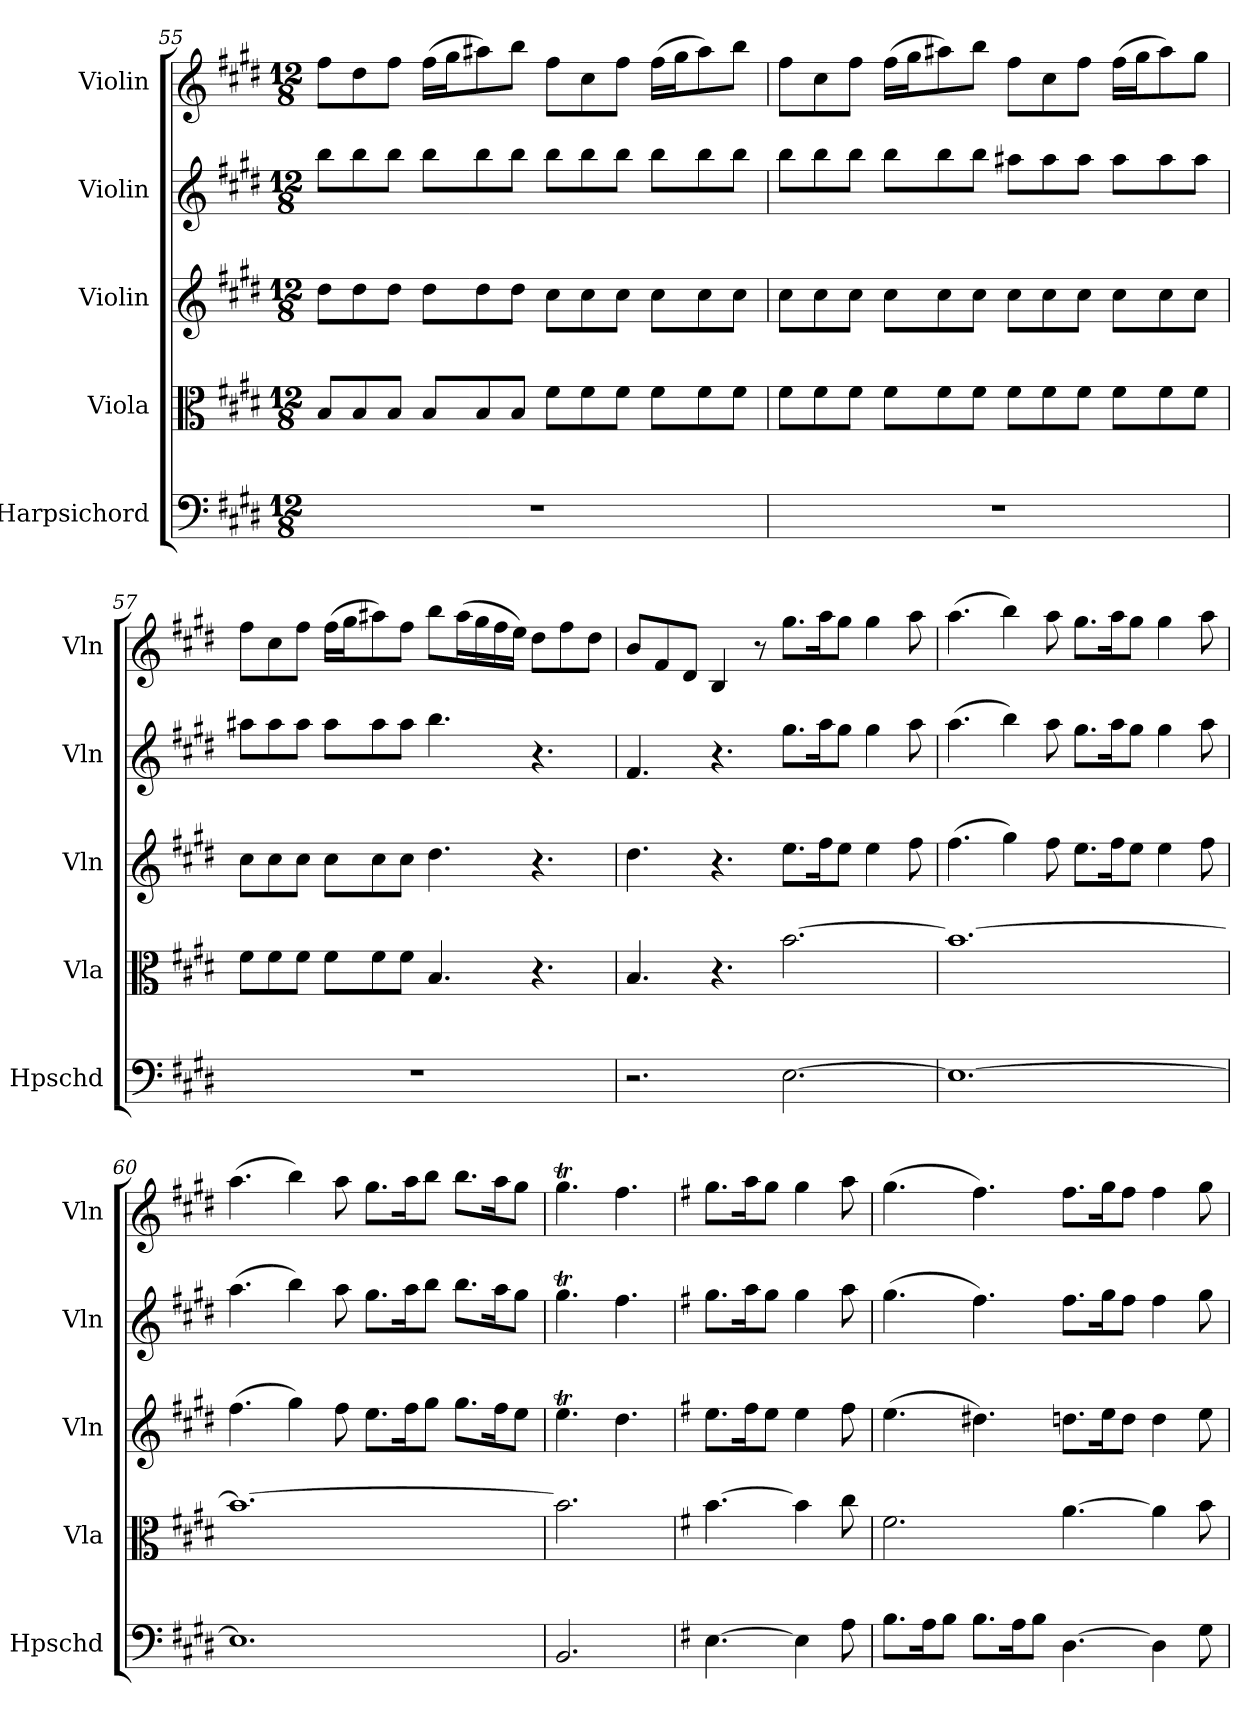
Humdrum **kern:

**kern	**kern	**kern	**kern	**kern
*part5	*part4	*part3	*part2	*part1
*staff5	*staff4	*staff3	*staff2	*staff1
*I"Harpsichord	*I"Viola	*I"Violin	*I"Violin	*I"Violin
*I'Hpschd	*I'Vla	*I'Vln	*I'Vln	*I'Vln
*clefF4	*clefC3	*clefG2	*clefG2	*clefG2
*k[f#c#g#d#]	*k[f#c#g#d#]	*k[f#c#g#d#]	*k[f#c#g#d#]	*k[f#c#g#d#]
*E:	*E:	*E:	*E:	*E:
*M12/8	*M12/8	*M12/8	*M12/8	*M12/8
=55	=55	=55	=55	=55
1.r	8B/L	8dd#\L	8bb\L	8ff#\L
.	8B/	8dd#\	8bb\	8dd#\
.	8B/J	8dd#\J	8bb\J	8ff#\J
.	8B/L	8dd#\L	8bb\L	(16ff#\LL
.	.	.	.	16gg#\J
.	8B/	8dd#\	8bb\	8aa#X\)
.	8B/J	8dd#\J	8bb\J	8bb\J
.	8f#\L	8cc#\L	8bb\L	8ff#\L
.	8f#\	8cc#\	8bb\	8cc#\
.	8f#\J	8cc#\J	8bb\J	8ff#\J
.	8f#\L	8cc#\L	8bb\L	(16ff#\LL
.	.	.	.	16gg#\J
.	8f#\	8cc#\	8bb\	8aa#\)
.	8f#\J	8cc#\J	8bb\J	8bb\J
=56	=56	=56	=56	=56
1.r	8f#\L	8cc#\L	8bb\L	8ff#\L
.	8f#\	8cc#\	8bb\	8cc#\
.	8f#\J	8cc#\J	8bb\J	8ff#\J
.	8f#\L	8cc#\L	8bb\L	(16ff#\LL
.	.	.	.	16gg#\J
.	8f#\	8cc#\	8bb\	8aa#X\)
.	8f#\J	8cc#\J	8bb\J	8bb\J
.	8f#\L	8cc#\L	8aa#X\L	8ff#\L
.	8f#\	8cc#\	8aa#\	8cc#\
.	8f#\J	8cc#\J	8aa#\J	8ff#\J
.	8f#\L	8cc#\L	8aa#\L	(16ff#\LL
.	.	.	.	16gg#\J
.	8f#\	8cc#\	8aa#\	8aa#\)
.	8f#\J	8cc#\J	8aa#\J	8gg#\J
=57	=57	=57	=57	=57
1.r	8f#\L	8cc#\L	8aa#X\L	8ff#\L
.	8f#\	8cc#\	8aa#\	8cc#\
.	8f#\J	8cc#\J	8aa#\J	8ff#\J
.	8f#\L	8cc#\L	8aa#\L	(16ff#\LL
.	.	.	.	16gg#\J
.	8f#\	8cc#\	8aa#\	8aa#X\)
.	8f#\J	8cc#\J	8aa#\J	8ff#\J
.	4.B/	4.dd#\	4.bb\	8bb\L
.	.	.	.	(16aa#\L
.	.	.	.	16gg#\
.	.	.	.	16ff#\
.	.	.	.	16ee\JJ)
.	4.r	4.r	4.r	8dd#\L
.	.	.	.	8ff#\
.	.	.	.	8dd#\J
=58	=58	=58	=58	=58
2.r	4.B/	4.dd#\	4.f#/	8b/L
.	.	.	.	8f#/
.	.	.	.	8d#/J
.	4.r	4.r	4.r	4B/
.	.	.	.	8r
[2.E\	[2.b\	8.ee\L	8.gg#\L	8.gg#\L
.	.	16ff#\K	16aa\K	16aa\K
.	.	8ee\J	8gg#\J	8gg#\J
.	.	4ee\	4gg#\	4gg#\
.	.	8ff#\	8aa\	8aa\
=59	=59	=59	=59	=59
1.E\_	1.b\_	(4.ff#\	(4.aa\	(4.aa\
.	.	4gg#\)	4bb\)	4bb\)
.	.	8ff#\	8aa\	8aa\
.	.	8.ee\L	8.gg#\L	8.gg#\L
.	.	16ff#\K	16aa\K	16aa\K
.	.	8ee\J	8gg#\J	8gg#\J
.	.	4ee\	4gg#\	4gg#\
.	.	8ff#\	8aa\	8aa\
=60	=60	=60	=60	=60
1.E\]	1.b\_	(4.ff#\	(4.aa\	(4.aa\
.	.	4gg#\)	4bb\)	4bb\)
.	.	8ff#\	8aa\	8aa\
.	.	8.ee\L	8.gg#\L	8.gg#\L
.	.	16ff#\K	16aa\K	16aa\K
.	.	8gg#\J	8bb\J	8bb\J
.	.	8.gg#\L	8.bb\L	8.bb\L
.	.	16ff#\K	16aa\K	16aa\K
.	.	8ee\J	8gg#\J	8gg#\J
=61	=61	=61	=61	=61
2.BB/	2.b\]	4.eeT\	4.gg#t\	4.gg#t\
.	.	4.dd#\	4.ff#\	4.ff#\
=	=	=	=	=
*k[f#]	*k[f#]	*k[f#]	*k[f#]	*k[f#]
[4.E\	[4.b\	8.ee\L	8.gg\L	8.gg\L
.	.	16ff#\K	16aa\K	16aa\K
.	.	8ee\J	8gg\J	8gg\J
4E\]	4b\]	4ee\	4gg\	4gg\
8A\	8cc\	8ff#\	8aa\	8aa\
=62	=62	=62	=62	=62
8.B\L	2.f#\	(4.ee\	(4.gg\	(4.gg\
16A\K	.	.	.	.
8B\J	.	.	.	.
8.B\L	.	4.dd#X\)	4.ff#\)	4.ff#\)
16A\K	.	.	.	.
8B\J	.	.	.	.
[4.D\	[4.a\	8.ddn\L	8.ff#\L	8.ff#\L
.	.	16ee\K	16gg\K	16gg\K
.	.	8dd\J	8ff#\J	8ff#\J
4D\]	4a\]	4dd\	4ff#\	4ff#\
8G\	8b\	8ee\	8gg\	8gg\
=	=	=	=	=
*-	*-	*-	*-	*-
